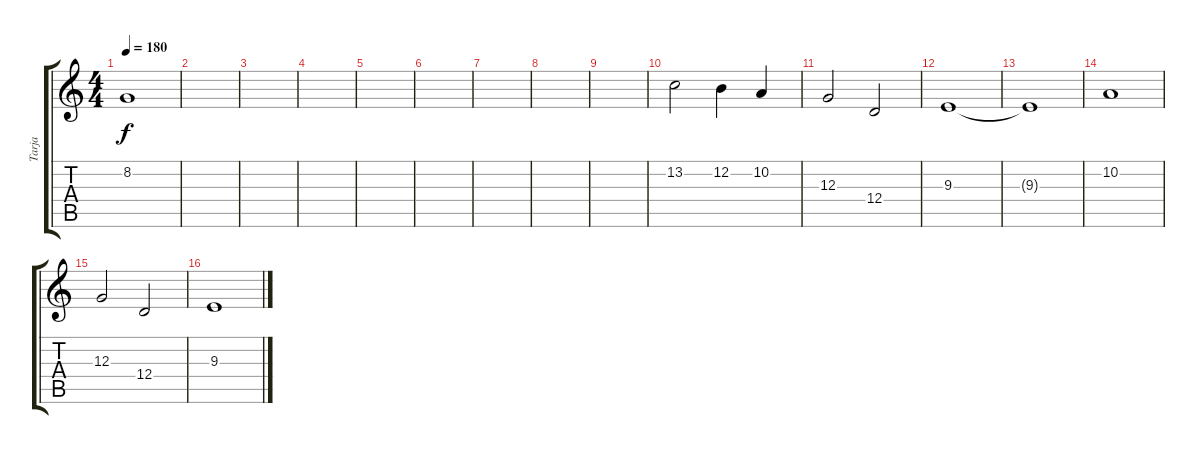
\track ("Tarja" "Tarja") {instrument pad2warm}
\staff {score tabs}
\tuning (E4 B3 G3 D3 A2 E2) {hide}
\ts (4 4)
\tempo 180
\clef g2
\ks c
8.2{t}.1{dy f} |
|
|
|
|
|
|
|
|
13.2.2 12.2.4 10.2.4 |
12.3.2 12.4.2 |
9.3.1 |
9.3{t}.1 |
10.2.1 |
12.3.2 12.4.2 |
9.3.1
